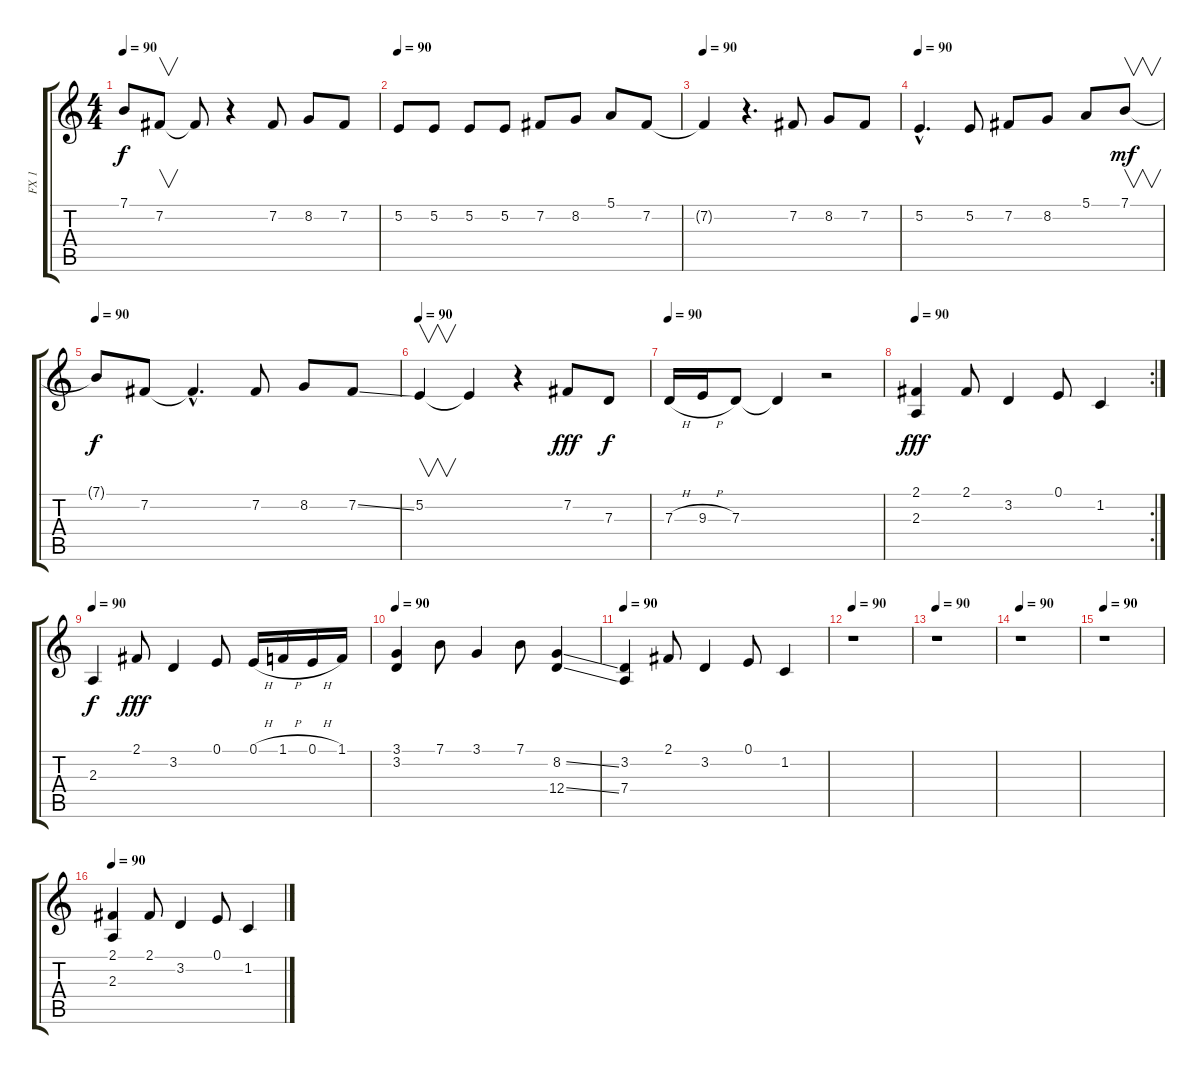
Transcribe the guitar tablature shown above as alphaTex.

\track ("FX 1" "FX 1") {instrument fx4atmosphere}
\staff {score tabs}
\tuning (E4 B3 G3 D3 A2 E2) {hide}
\ts (4 4)
\tempo 90
\clef g2
\ks c
7.1{t}.8{dy f} 7.2.8{v} 7.2{t}.8 r.4 7.2.8 8.2.8 7.2.8 |
\tempo 90
5.2.8 5.2.8 5.2.8 5.2.8 7.2.8 8.2.8 5.1.8 7.2.8 |
\tempo 90
7.2{t}.4 r.4{d} 7.2.8 8.2.8 7.2.8 |
\tempo 90
5.2{hac}.4{d} 5.2.8 7.2.8 8.2.8 5.1.8 7.1.8{v dy mf} |
\tempo 90
7.1{t}.8{dy f} 7.2.8 7.2{hac t}.4{d} 7.2.8 8.2.8 7.2{ss}.8 |
\tempo 90
5.2.4{v} 5.2{t}.4 r.4 7.2.8{dy fff} 7.3.8{dy f} |
\tempo 90
7.3{h}.16 9.3{h}.16 7.3.8 7.3{t}.4 r.2 |
\rc 2
\tempo 90
(2.1 2.3).4{dy fff volume 16 balance 13} 2.1.8 3.2.4 0.1.8 1.2.4 |
\tempo 90
2.3.4{dy f} 2.1.8{dy fff} 3.2.4 0.1.8 0.1{h}.16 1.1{h}.16 0.1{h}.16 1.1.16 |
\tempo 90
(3.1 3.2).4 7.1.8 3.1.4 7.1.8 (8.2{ss} 12.4{ss}).4 |
\tempo 90
(3.2 7.4).4 2.1.8 3.2.4 0.1.8 1.2.4 |
\tempo 90
r.1 |
\tempo 90
r.1 |
\tempo 90
r.1 |
\tempo 90
r.1 |
\tempo 90
(2.1 2.3).4{volume 16 balance 13} 2.1.8 3.2.4 0.1.8 1.2.4
